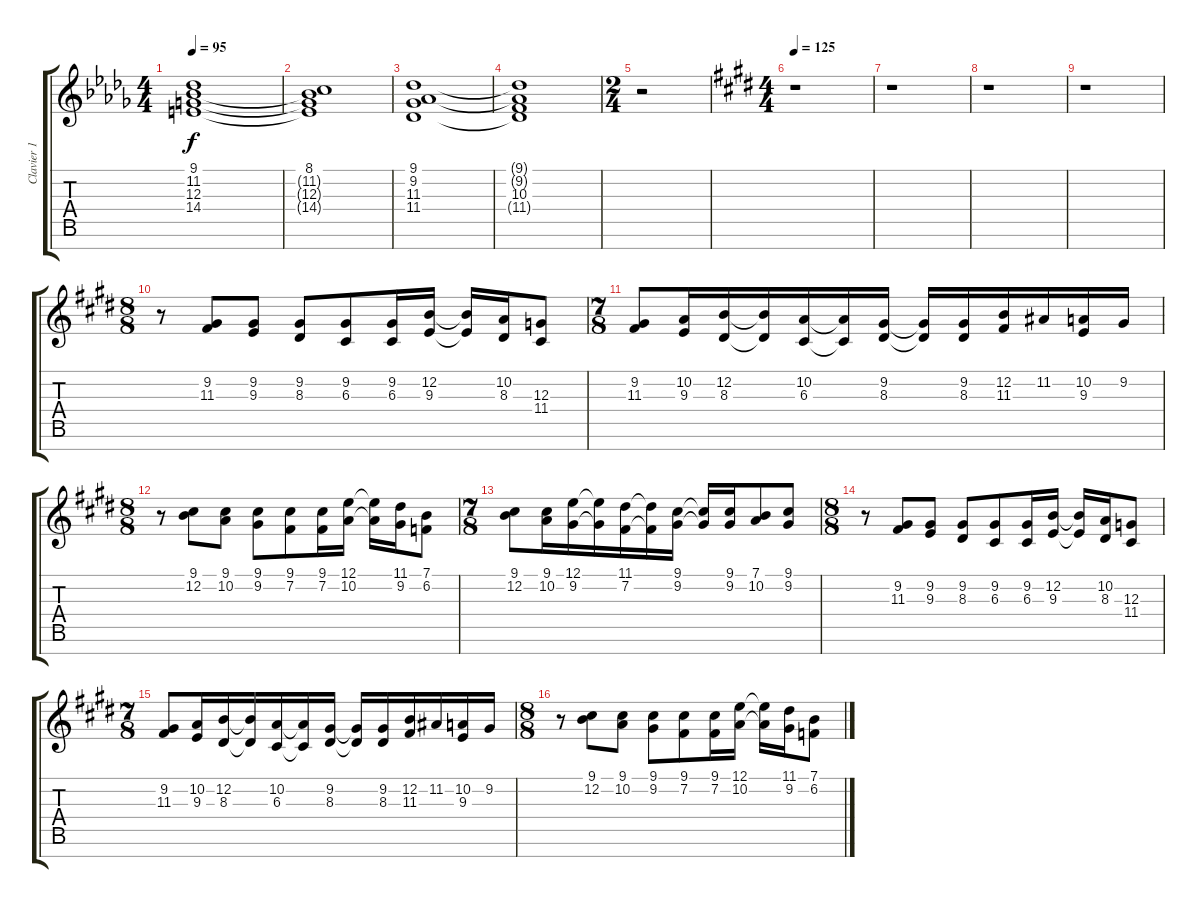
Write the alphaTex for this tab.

\track ("Clavier 1" "Clavier 1") {instrument churchorgan}
\staff {score tabs}
\tuning (E4 B3 G3 D3 A2 E2 B1) {hide}
\ts (4 4)
\tempo 95
\clef g2
\ks db
(9.1 11.2 12.3 14.4).1{dy f} |
(8.1 11.2{t} 12.3{t} 14.4{t}).1 |
(9.1 9.2 11.3 11.4).1 |
(9.1{t} 9.2{t} 10.3 11.4{t}).1 |
\ts (2 4)
r.2 |
\ts (4 4)
\tempo 125
\ks e
r.1 |
r.1 |
r.1 |
r.1 |
\ts (8 8)
r.8{instrument percussiveorgan} (9.2 11.3).8 (9.2 9.3).8 (9.2 8.3).8 (9.2 6.3).8 (9.2 6.3).16 (12.2 9.3).16 (12.2{t} 9.3{t}).16 (10.2 8.3).16 (12.3 11.4).8 |
\ts (7 8)
(9.2 11.3).8 (10.2 9.3).16 (12.2 8.3).16 (12.2{t} 8.3{t}).16 (10.2 6.3).16 (10.2{t} 6.3{t}).16 (9.2 8.3).16 (9.2{t} 8.3{t}).16 (9.2 8.3).16 (12.2 11.3).16 11.2.16 (10.2 9.3).16 9.2.16 |
\ts (8 8)
r.8 (9.1 12.2).8 (9.1 10.2).8 (9.1 9.2).8 (9.1 7.2).8 (9.1 7.2).16 (12.1 10.2).16 (12.1{t} 10.2{t}).16 (11.1 9.2).16 (7.1 6.2).8 |
\ts (7 8)
(9.1 12.2).8 (9.1 10.2).16 (12.1 9.2).16 (12.1{t} 9.2{t}).16 (11.1 7.2).16 (11.1{t} 7.2{t}).16 (9.1 9.2).16 (9.1{t} 9.2{t}).16 (9.1 9.2).16 (7.1 10.2).8 (9.1 9.2).8 |
\ts (8 8)
r.8 (9.2 11.3).8 (9.2 9.3).8 (9.2 8.3).8 (9.2 6.3).8 (9.2 6.3).16 (12.2 9.3).16 (12.2{t} 9.3{t}).16 (10.2 8.3).16 (12.3 11.4).8 |
\ts (7 8)
(9.2 11.3).8 (10.2 9.3).16 (12.2 8.3).16 (12.2{t} 8.3{t}).16 (10.2 6.3).16 (10.2{t} 6.3{t}).16 (9.2 8.3).16 (9.2{t} 8.3{t}).16 (9.2 8.3).16 (12.2 11.3).16 11.2.16 (10.2 9.3).16 9.2.16 |
\ts (8 8)
r.8 (9.1 12.2).8 (9.1 10.2).8 (9.1 9.2).8 (9.1 7.2).8 (9.1 7.2).16 (12.1 10.2).16 (12.1{t} 10.2{t}).16 (11.1 9.2).16 (7.1 6.2).8
